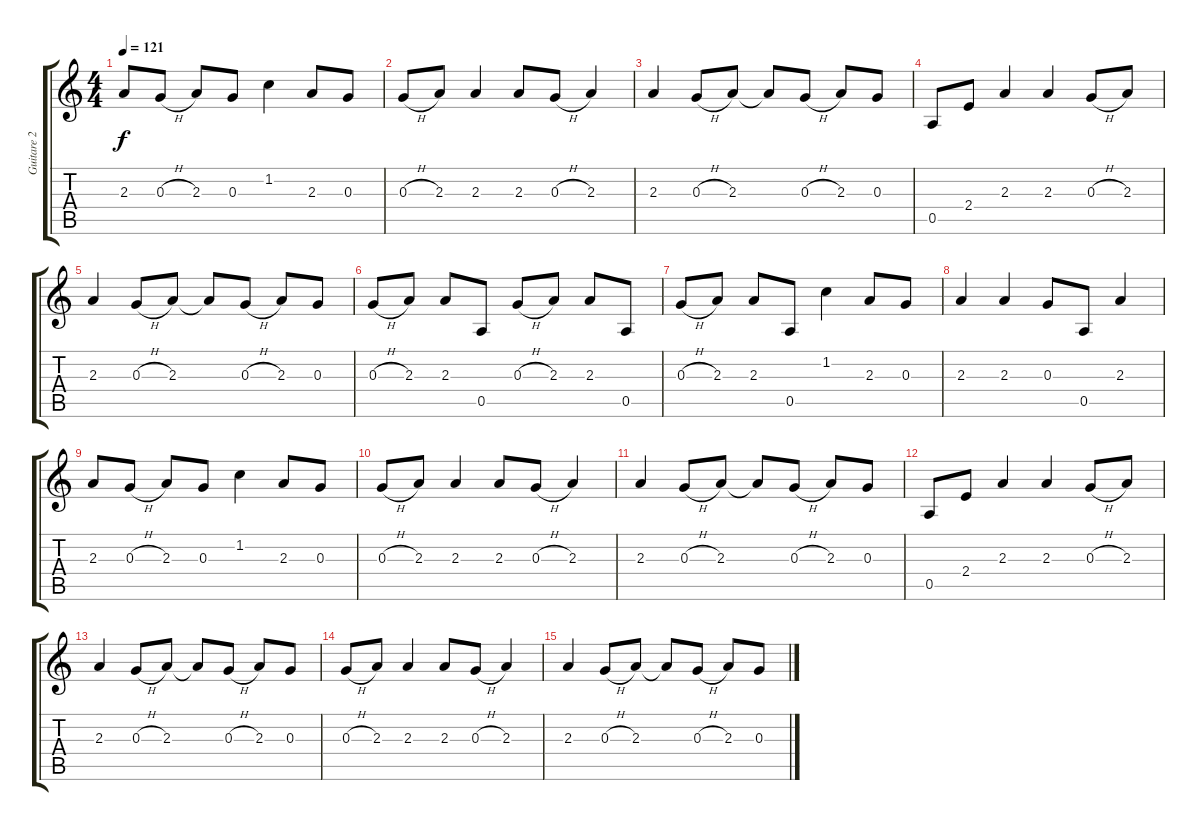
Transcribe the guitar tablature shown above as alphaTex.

\track ("Guitare 2" "Guitare 2") {instrument distortionguitar}
\staff {score tabs}
\tuning (E4 B3 G3 D3 A2 E2) {hide}
\ts (4 4)
\tempo 121
\clef g2
\ks c
2.3.8{dy f} 0.3{h}.8 2.3.8 0.3.8 1.2.4 2.3.8 0.3.8 |
0.3{h}.8 2.3.8 2.3.4 2.3.8 0.3{h}.8 2.3.4 |
2.3.4 0.3{h}.8 2.3.8 2.3{t}.8 0.3{h}.8 2.3.8 0.3.8 |
0.5.8 2.4.8 2.3.4 2.3.4 0.3{h}.8 2.3.8 |
2.3.4 0.3{h}.8 2.3.8 2.3{t}.8 0.3{h}.8 2.3.8 0.3.8 |
0.3{h}.8 2.3.8 2.3.8 0.5.8 0.3{h}.8 2.3.8 2.3.8 0.5.8 |
0.3{h}.8 2.3.8 2.3.8 0.5.8 1.2.4 2.3.8 0.3.8 |
2.3.4 2.3.4 0.3.8 0.5.8 2.3.4 |
2.3.8 0.3{h}.8 2.3.8 0.3.8 1.2.4 2.3.8 0.3.8 |
0.3{h}.8 2.3.8 2.3.4 2.3.8 0.3{h}.8 2.3.4 |
2.3.4 0.3{h}.8 2.3.8 2.3{t}.8 0.3{h}.8 2.3.8 0.3.8 |
0.5.8 2.4.8 2.3.4 2.3.4 0.3{h}.8 2.3.8 |
2.3.4 0.3{h}.8 2.3.8 2.3{t}.8 0.3{h}.8 2.3.8 0.3.8 |
0.3{h}.8{volume 0} 2.3.8 2.3.4 2.3.8 0.3{h}.8 2.3.4 |
2.3.4 0.3{h}.8 2.3.8 2.3{t}.8 0.3{h}.8 2.3.8 0.3.8
